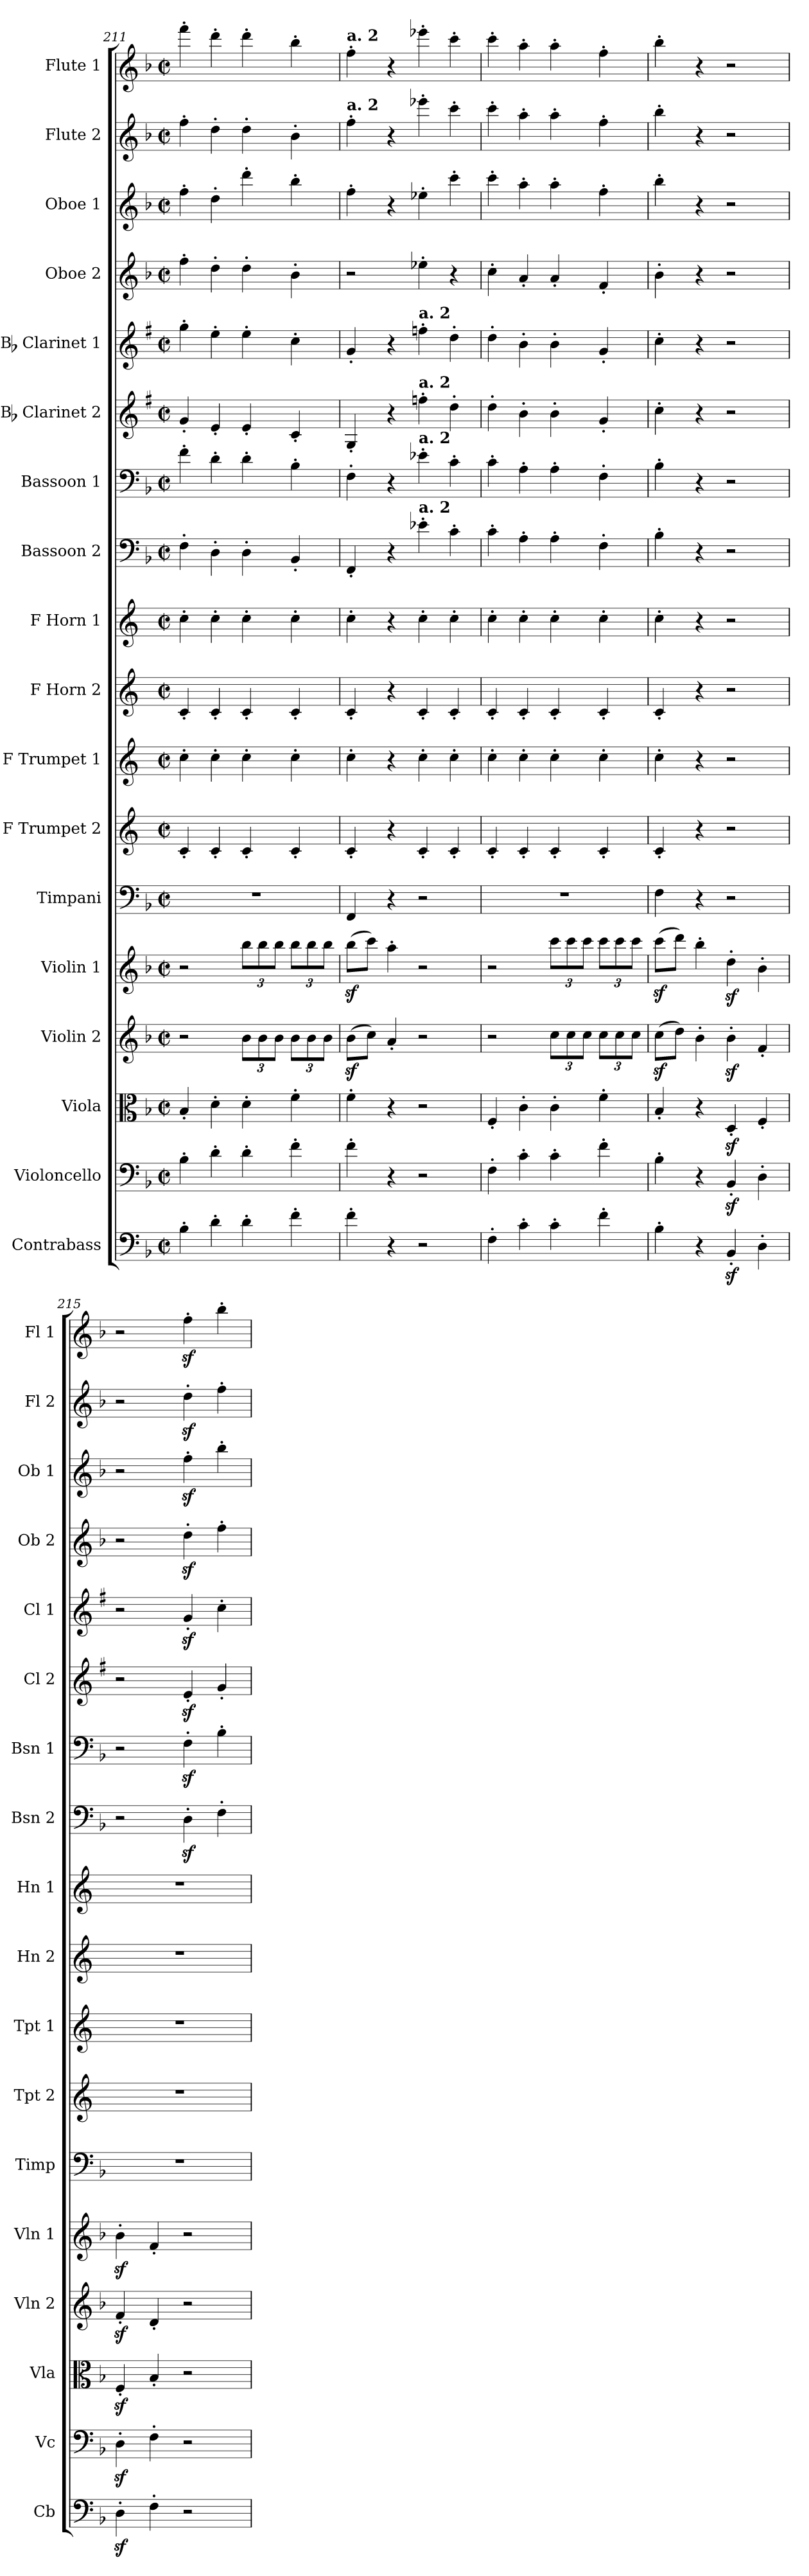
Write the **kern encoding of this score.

**kern	**kern	**kern	**kern	**kern	**kern	**kern	**kern	**kern	**kern	**kern	**kern	**kern	**kern	**kern	**kern	**kern	**kern
*part18	*part17	*part16	*part15	*part14	*part13	*part12	*part11	*part10	*part9	*part8	*part7	*part6	*part5	*part4	*part3	*part2	*part1
*staff18	*staff17	*staff16	*staff15	*staff14	*staff13	*staff12	*staff11	*staff10	*staff9	*staff8	*staff7	*staff6	*staff5	*staff4	*staff3	*staff2	*staff1
*I"Contrabass	*I"Violoncello	*I"Viola	*I"Violin 2	*I"Violin 1	*I"Timpani	*I"F Trumpet 2	*I"F Trumpet 1	*I"F Horn 2	*I"F Horn 1	*I"Bassoon 2	*I"Bassoon 1	*I"Bb Clarinet 2	*I"Bb Clarinet 1	*I"Oboe 2	*I"Oboe 1	*I"Flute 2	*I"Flute 1
*I'Cb	*I'Vc	*I'Vla	*I'Vln 2	*I'Vln 1	*I'Timp	*I'Tpt 2	*I'Tpt 1	*I'Hn 2	*I'Hn 1	*I'Bsn 2	*I'Bsn 1	*I'Cl 2	*I'Cl 1	*I'Ob 2	*I'Ob 1	*I'Fl 2	*I'Fl 1
*clefF4	*clefF4	*clefC3	*clefG2	*clefG2	*clefF4	*clefG2	*clefG2	*clefG2	*clefG2	*clefF4	*clefF4	*clefG2	*clefG2	*clefG2	*clefG2	*clefG2	*clefG2
*ITrd7c12	*	*	*	*	*	*ITrd-3c-5	*ITrd-3c-5	*ITrd4c7	*ITrd4c7	*	*	*ITrd1c2	*ITrd1c2	*	*	*	*
*k[b-]	*k[b-]	*k[b-]	*k[b-]	*k[b-]	*k[b-]	*k[b-]	*k[b-]	*k[b-]	*k[b-]	*k[b-]	*k[b-]	*k[b-]	*k[b-]	*k[b-]	*k[b-]	*k[b-]	*k[b-]
*M2/2	*M2/2	*M2/2	*M2/2	*M2/2	*M2/2	*M2/2	*M2/2	*M2/2	*M2/2	*M2/2	*M2/2	*M2/2	*M2/2	*M2/2	*M2/2	*M2/2	*M2/2
*met(c|)	*met(c|)	*met(c|)	*met(c|)	*met(c|)	*met(c|)	*met(c|)	*met(c|)	*met(c|)	*met(c|)	*met(c|)	*met(c|)	*met(c|)	*met(c|)	*met(c|)	*met(c|)	*met(c|)	*met(c|)
=211	=211	=211	=211	=211	=211	=211	=211	=211	=211	=211	=211	=211	=211	=211	=211	=211	=211
4BB-'\	4B-'\	4B-'/	2r	2r	1r	4f'/	4ff'\	4F'/	4f'\	4F'\	4f'\	4f'/	4ff'\	4ff'\	4ff'\	4ff'\	4fff'\
4D'\	4d'\	4d'\	.	.	.	4f'/	4ff'\	4F'/	4f'\	4D'\	4d'\	4d'/	4dd'\	4dd'\	4dd'\	4dd'\	4ddd'\
*	*	*	*Xbrackettup	*Xbrackettup	*	*	*	*	*	*	*	*	*	*	*	*	*
4D'\	4d'\	4d'\	12b-\L	12bb-\L	.	4f'/	4ff'\	4F'/	4f'\	4D'\	4d'\	4d'/	4dd'\	4dd'\	4ddd'\	4dd'\	4ddd'\
.	.	.	12b-\	12bb-\	.	.	.	.	.	.	.	.	.	.	.	.	.
.	.	.	12b-\J	12bb-\J	.	.	.	.	.	.	.	.	.	.	.	.	.
4F'\	4f'\	4f'\	12b-\L	12bb-\L	.	4f'/	4ff'\	4F'/	4f'\	4BB-'/	4B-'\	4B-'/	4b-'\	4b-'\	4bb-'\	4b-'\	4bb-'\
.	.	.	12b-\	12bb-\	.	.	.	.	.	.	.	.	.	.	.	.	.
.	.	.	12b-\J	12bb-\J	.	.	.	.	.	.	.	.	.	.	.	.	.
=212	=212	=212	=212	=212	=212	=212	=212	=212	=212	=212	=212	=212	=212	=212	=212	=212	=212
!	!	!	!	!	!	!	!	!	!	!	!	!	!	!	!	!	!LO:TX:a:B:t=a. 2
!	!	!	!	!	!	!	!	!	!	!	!	!	!	!	!	!LO:TX:a:B:t=a. 2	!
4F'\	4f'\	4f'\	(8b-z<\L	(8bb-z<\L	4FF/	4f'/	4ff'\	4F'/	4f'\	4FF'/	4F'\	4F'/	4f'/	2r	4ff'\	4ff'\	4ff'\
.	.	.	8cc\J)	8ccc\J)	.	.	.	.	.	.	.	.	.	.	.	.	.
4r	4r	4r	4a'/	4aa'\	4r	4r	4r	4r	4r	4r	4r	4r	4r	.	4r	4r	4r
!	!	!	!	!	!	!	!	!	!	!	!	!	!LO:TX:a:B:t=a. 2	!	!	!	!
!	!	!	!	!	!	!	!	!	!	!	!	!LO:TX:a:B:t=a. 2	!	!	!	!	!
!	!	!	!	!	!	!	!	!	!	!	!LO:TX:a:B:t=a. 2	!	!	!	!	!	!
!	!	!	!	!	!	!	!	!	!	!LO:TX:a:B:t=a. 2	!	!	!	!	!	!	!
2r	2r	2r	2r	2r	2r	4f'/	4ff'\	4F'/	4f'\	4e-X'\	4e-X'\	4ee-X'\	4ee-X'\	4ee-X'\	4ee-X'\	4eee-X'\	4eee-X'\
.	.	.	.	.	.	4f'/	4ff'\	4F'/	4f'\	4c'\	4c'\	4cc'\	4cc'\	4r	4ccc'\	4ccc'\	4ccc'\
=213	=213	=213	=213	=213	=213	=213	=213	=213	=213	=213	=213	=213	=213	=213	=213	=213	=213
4FF'\	4F'\	4F'/	2r	2r	1r	4f'/	4ff'\	4F'/	4f'\	4c'\	4c'\	4cc'\	4cc'\	4cc'\	4ccc'\	4ccc'\	4ccc'\
4C'\	4c'\	4c'\	.	.	.	4f'/	4ff'\	4F'/	4f'\	4A'\	4A'\	4a'\	4a'\	4a'/	4aa'\	4aa'\	4aa'\
4C'\	4c'\	4c'\	12cc\L	12ccc\L	.	4f'/	4ff'\	4F'/	4f'\	4A'\	4A'\	4a'\	4a'\	4a'/	4aa'\	4aa'\	4aa'\
.	.	.	12cc\	12ccc\	.	.	.	.	.	.	.	.	.	.	.	.	.
.	.	.	12cc\J	12ccc\J	.	.	.	.	.	.	.	.	.	.	.	.	.
4F'\	4f'\	4f'\	12cc\L	12ccc\L	.	4f'/	4ff'\	4F'/	4f'\	4F'\	4F'\	4f'/	4f'/	4f'/	4ff'\	4ff'\	4ff'\
.	.	.	12cc\	12ccc\	.	.	.	.	.	.	.	.	.	.	.	.	.
.	.	.	12cc\J	12ccc\J	.	.	.	.	.	.	.	.	.	.	.	.	.
=214	=214	=214	=214	=214	=214	=214	=214	=214	=214	=214	=214	=214	=214	=214	=214	=214	=214
4BB-'\	4B-'\	4B-'/	(8ccz<\L	(8cccz<\L	4F\	4f'/	4ff'\	4F'/	4f'\	4B-'\	4B-'\	4b-'\	4b-'\	4b-'\	4bb-'\	4bb-'\	4bb-'\
.	.	.	8dd\J)	8ddd\J)	.	.	.	.	.	.	.	.	.	.	.	.	.
4r	4r	4r	4b-'\	4bb-'\	4r	4r	4r	4r	4r	4r	4r	4r	4r	4r	4r	4r	4r
4BBB-z<'/	4BB-z<'/	4Dz<'/	4b-z<'\	4ddz<'\	2r	2r	2r	2r	2r	2r	2r	2r	2r	2r	2r	2r	2r
4DD'\	4D'\	4F'/	4f'/	4b-'\	.	.	.	.	.	.	.	.	.	.	.	.	.
=215	=215	=215	=215	=215	=215	=215	=215	=215	=215	=215	=215	=215	=215	=215	=215	=215	=215
4DDz<'\	4Dz<'\	4Fz<'/	4fz<'/	4b-z<'\	1r	1r	1r	1r	1r	2r	2r	2r	2r	2r	2r	2r	2r
4FF'\	4F'\	4B-'/	4d'/	4f'/	.	.	.	.	.	.	.	.	.	.	.	.	.
2r	2r	2r	2r	2r	.	.	.	.	.	4Dz<'\	4Fz<'\	4dz<'/	4fz<'/	4ddz<'\	4ffz<'\	4ddz<'\	4ffz<'\
.	.	.	.	.	.	.	.	.	.	4F'\	4B-'\	4f'/	4b-'\	4ff'\	4bb-'\	4ff'\	4bb-'\
=	=	=	=	=	=	=	=	=	=	=	=	=	=	=	=	=	=
*-	*-	*-	*-	*-	*-	*-	*-	*-	*-	*-	*-	*-	*-	*-	*-	*-	*-
